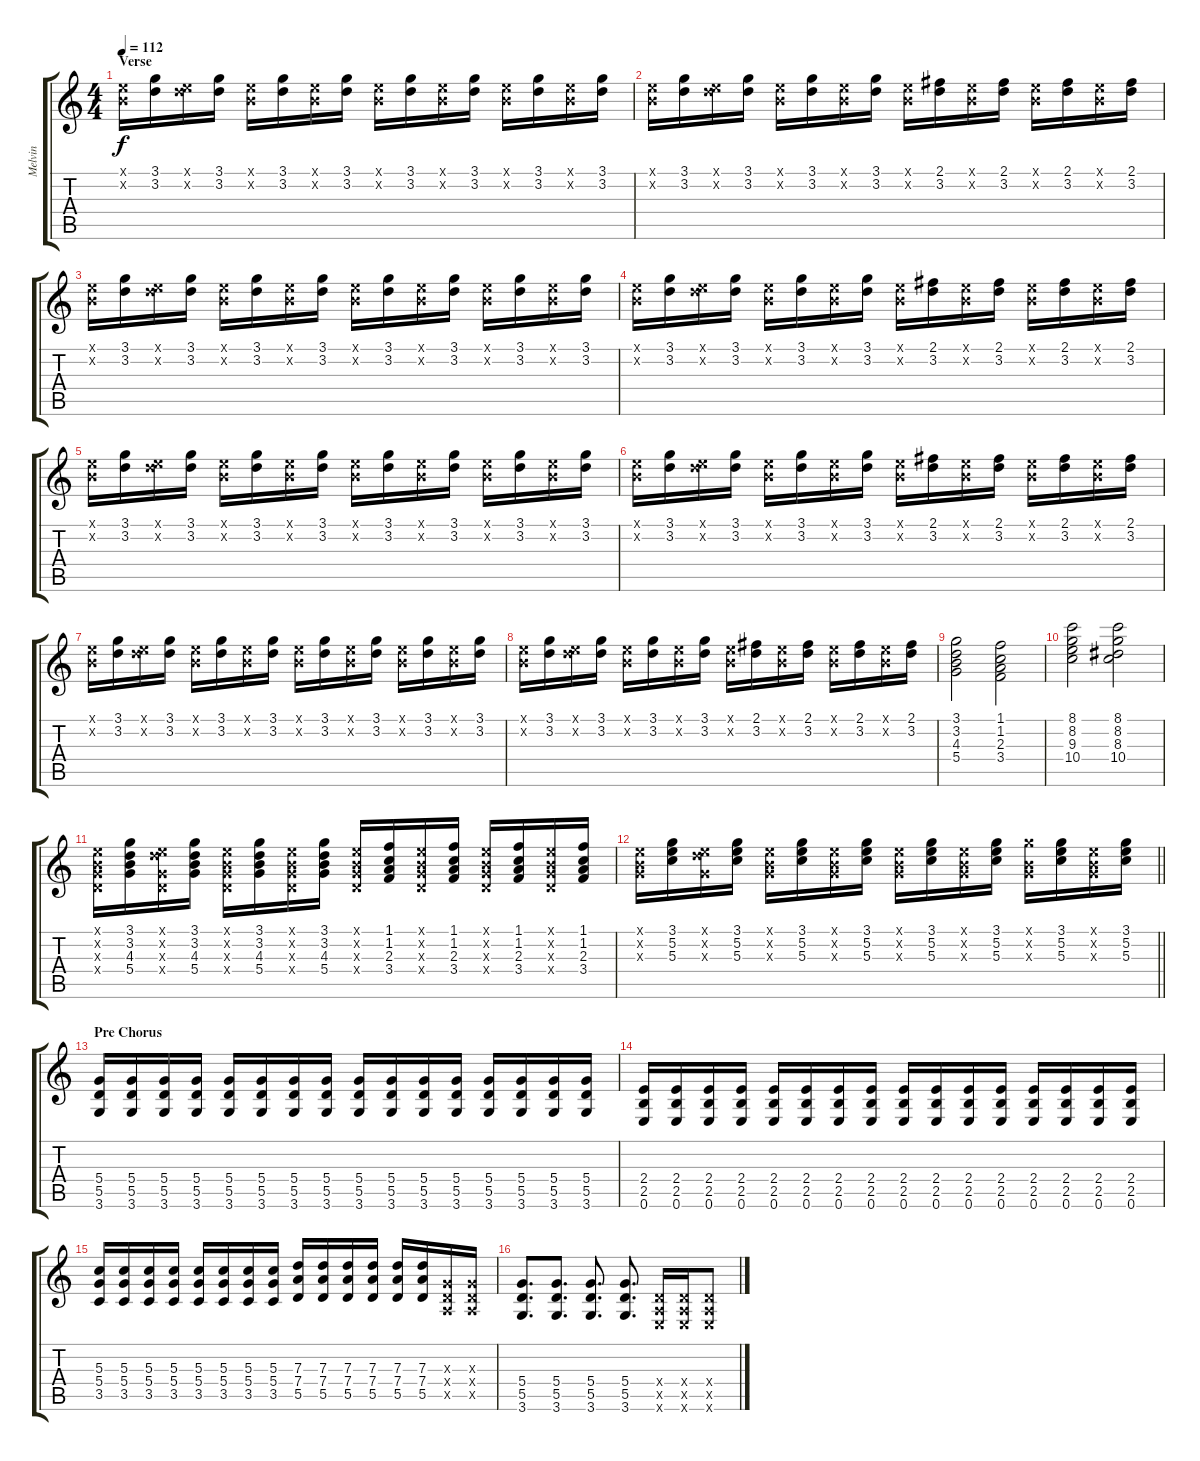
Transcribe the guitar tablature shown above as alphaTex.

\track ("Melvin" "Melvin") {instrument distortionguitar}
\staff {score tabs}
\tuning (E4 B3 G3 D3 A2 E2) {hide}
\ts (4 4)
\section ("" "Verse")
\tempo 112
\clef g2
\ks c
(0.1{x} 0.2{x}).16{dy f} (3.1 3.2).16 (0.1{x} 3.2{x}).16 (3.1 3.2).16 (0.1{x} 0.2{x}).16 (3.1 3.2).16 (0.1{x} 0.2{x}).16 (3.1 3.2).16 (0.1{x} 0.2{x}).16 (3.1 3.2).16 (0.1{x} 0.2{x}).16 (3.1 3.2).16 (0.1{x} 0.2{x}).16 (3.1 3.2).16 (0.1{x} 0.2{x}).16 (3.1 3.2).16 |
(0.1{x} 0.2{x}).16 (3.1 3.2).16 (0.1{x} 3.2{x}).16 (3.1 3.2).16 (0.1{x} 0.2{x}).16 (3.1 3.2).16 (0.1{x} 0.2{x}).16 (3.1 3.2).16 (0.1{x} 0.2{x}).16 (2.1 3.2).16 (0.1{x} 0.2{x}).16 (2.1 3.2).16 (0.1{x} 0.2{x}).16 (2.1 3.2).16 (0.1{x} 0.2{x}).16 (2.1 3.2).16 |
(0.1{x} 0.2{x}).16 (3.1 3.2).16 (0.1{x} 3.2{x}).16 (3.1 3.2).16 (0.1{x} 0.2{x}).16 (3.1 3.2).16 (0.1{x} 0.2{x}).16 (3.1 3.2).16 (0.1{x} 0.2{x}).16 (3.1 3.2).16 (0.1{x} 0.2{x}).16 (3.1 3.2).16 (0.1{x} 0.2{x}).16 (3.1 3.2).16 (0.1{x} 0.2{x}).16 (3.1 3.2).16 |
(0.1{x} 0.2{x}).16 (3.1 3.2).16 (0.1{x} 3.2{x}).16 (3.1 3.2).16 (0.1{x} 0.2{x}).16 (3.1 3.2).16 (0.1{x} 0.2{x}).16 (3.1 3.2).16 (0.1{x} 0.2{x}).16 (2.1 3.2).16 (0.1{x} 0.2{x}).16 (2.1 3.2).16 (0.1{x} 0.2{x}).16 (2.1 3.2).16 (0.1{x} 0.2{x}).16 (2.1 3.2).16 |
(0.1{x} 0.2{x}).16 (3.1 3.2).16 (0.1{x} 3.2{x}).16 (3.1 3.2).16 (0.1{x} 0.2{x}).16 (3.1 3.2).16 (0.1{x} 0.2{x}).16 (3.1 3.2).16 (0.1{x} 0.2{x}).16 (3.1 3.2).16 (0.1{x} 0.2{x}).16 (3.1 3.2).16 (0.1{x} 0.2{x}).16 (3.1 3.2).16 (0.1{x} 0.2{x}).16 (3.1 3.2).16 |
(0.1{x} 0.2{x}).16 (3.1 3.2).16 (0.1{x} 3.2{x}).16 (3.1 3.2).16 (0.1{x} 0.2{x}).16 (3.1 3.2).16 (0.1{x} 0.2{x}).16 (3.1 3.2).16 (0.1{x} 0.2{x}).16 (2.1 3.2).16 (0.1{x} 0.2{x}).16 (2.1 3.2).16 (0.1{x} 0.2{x}).16 (2.1 3.2).16 (0.1{x} 0.2{x}).16 (2.1 3.2).16 |
(0.1{x} 0.2{x}).16 (3.1 3.2).16 (0.1{x} 3.2{x}).16 (3.1 3.2).16 (0.1{x} 0.2{x}).16 (3.1 3.2).16 (0.1{x} 0.2{x}).16 (3.1 3.2).16 (0.1{x} 0.2{x}).16 (3.1 3.2).16 (0.1{x} 0.2{x}).16 (3.1 3.2).16 (0.1{x} 0.2{x}).16 (3.1 3.2).16 (0.1{x} 0.2{x}).16 (3.1 3.2).16 |
(0.1{x} 0.2{x}).16 (3.1 3.2).16 (0.1{x} 3.2{x}).16 (3.1 3.2).16 (0.1{x} 0.2{x}).16 (3.1 3.2).16 (0.1{x} 0.2{x}).16 (3.1 3.2).16 (0.1{x} 0.2{x}).16 (2.1 3.2).16 (0.1{x} 0.2{x}).16 (2.1 3.2).16 (0.1{x} 0.2{x}).16 (2.1 3.2).16 (0.1{x} 0.2{x}).16 (2.1 3.2).16 |
(3.1 3.2 4.3 5.4).2 (1.1 1.2 2.3 3.4).2 |
(8.1 8.2 9.3 10.4).2 (8.1 8.2 8.3 10.4).2 |
(0.1{x} 0.2{x} 0.3{x} 0.4{x}).16 (3.1 3.2 4.3 5.4).16 (0.1{x} 3.2{x} 0.3{x} 0.4{x}).16 (3.1 3.2 4.3 5.4).16 (0.1{x} 0.2{x} 0.3{x} 0.4{x}).16 (3.1 3.2 4.3 5.4).16 (0.1{x} 0.2{x} 0.3{x} 0.4{x}).16 (3.1 3.2 4.3 5.4).16 (0.1{x} 0.2{x} 0.3{x} 0.4{x}).16 (1.1 1.2 2.3 3.4).16 (0.1{x} 0.2{x} 0.3{x} 0.4{x}).16 (1.1 1.2 2.3 3.4).16 (0.1{x} 0.2{x} 0.3{x} 0.4{x}).16 (1.1 1.2 2.3 3.4).16 (0.1{x} 0.2{x} 0.3{x} 0.4{x}).16 (1.1 1.2 2.3 3.4).16 |
\barLineRight lightlight
(0.1{x} 0.2{x} 0.3{x}).16 (3.1 5.2 5.3).16 (0.1{x} 3.2{x} 0.3{x}).16 (3.1 5.2 5.3).16 (0.1{x} 0.2{x} 0.3{x}).16 (3.1 5.2 5.3).16 (0.1{x} 0.2{x} 0.3{x}).16 (3.1 5.2 5.3).16 (0.1{x} 0.2{x} 0.3{x}).16 (3.1 5.2 5.3).16 (0.1{x} 0.2{x} 0.3{x}).16 (3.1 5.2 5.3).16 (3.1{x} 0.2{x} 0.3{x}).16 (3.1 5.2 5.3).16 (0.1{x} 0.2{x} 0.3{x}).16 (3.1 5.2 5.3).16 |
\section ("" "Pre Chorus")
(5.4 5.5 3.6).16 (5.4 5.5 3.6).16 (5.4 5.5 3.6).16 (5.4 5.5 3.6).16 (5.4 5.5 3.6).16 (5.4 5.5 3.6).16 (5.4 5.5 3.6).16 (5.4 5.5 3.6).16 (5.4 5.5 3.6).16 (5.4 5.5 3.6).16 (5.4 5.5 3.6).16 (5.4 5.5 3.6).16 (5.4 5.5 3.6).16 (5.4 5.5 3.6).16 (5.4 5.5 3.6).16 (5.4 5.5 3.6).16 |
(2.4 2.5 0.6).16 (2.4 2.5 0.6).16 (2.4 2.5 0.6).16 (2.4 2.5 0.6).16 (2.4 2.5 0.6).16 (2.4 2.5 0.6).16 (2.4 2.5 0.6).16 (2.4 2.5 0.6).16 (2.4 2.5 0.6).16 (2.4 2.5 0.6).16 (2.4 2.5 0.6).16 (2.4 2.5 0.6).16 (2.4 2.5 0.6).16 (2.4 2.5 0.6).16 (2.4 2.5 0.6).16 (2.4 2.5 0.6).16 |
(5.3 5.4 3.5).16 (5.3 5.4 3.5).16 (5.3 5.4 3.5).16 (5.3 5.4 3.5).16 (5.3 5.4 3.5).16 (5.3 5.4 3.5).16 (5.3 5.4 3.5).16 (5.3 5.4 3.5).16 (7.3 7.4 5.5).16 (7.3 7.4 5.5).16 (7.3 7.4 5.5).16 (7.3 7.4 5.5).16 (7.3 7.4 5.5).16 (7.3 7.4 5.5).16 (0.3{x} 0.4{x} 0.5{x}).16 (0.3{x} 0.4{x} 0.5{x}).16 |
(5.4 5.5 3.6).8{d} (5.4 5.5 3.6).8{d} (5.4 5.5 3.6).8{d} (5.4 5.5 3.6).8{d} (0.4{x} 0.5{x} 0.6{x}).16 (0.4{x} 0.5{x} 0.6{x}).16 (0.4{x} 0.5{x} 0.6{x}).8
